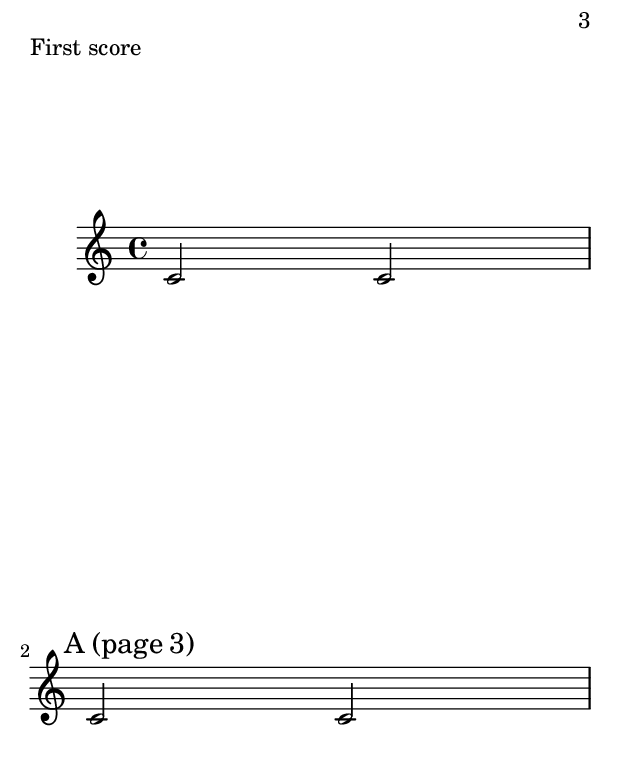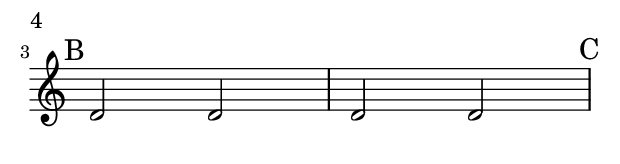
%% DO NOT EDIT this file manually; it is automatically
%% generated from LSR http://lsr.dsi.unimi.it
%% Make any changes in LSR itself, or in Documentation/snippets/new/ ,
%% and then run scripts/auxiliar/makelsr.py
%%
%% This file is in the public domain.
\version "2.17.20"

\header {
  lsrtags = "spacing"

  texidoc = "
Page labels may be placed inside music or at top-level, and referred to
in markups.

"
  doctitle = "Page label"
} % begin verbatim


#(set-default-paper-size "a6")

#(define-markup-command (toc-line layout props label text)
  (symbol? markup?)
  (interpret-markup layout props
   (markup #:fill-line (text #:page-ref label "8" "?"))))

\book {
  \markup \huge \fill-line { \null Title Page \null }

  \pageBreak

  \label #'toc
  \markup \column {
    \large \fill-line { \null Table of contents \null }
    \toc-line #'toc "Table of contents"
    \toc-line #'firstScore "First Score"
    \toc-line #'markA "Mark A"
    \toc-line #'markB "Mark B"
    \toc-line #'markC "Mark C"
    \toc-line #'unknown "Unknown label"
  }

  \pageBreak

  \label #'firstScore
  \score {
    \new Staff \relative c' {
      c2 c
      \mark \markup {
        A (page \concat { \page-ref #'markA "0" "?" ) }
      } \label #'markA
      c2 c
      \pageBreak
      \mark "B" \label #'markB
      d2 d
      d2 d
      \once \override Score.RehearsalMark.break-visibility =
        #begin-of-line-invisible
      \mark "C" \label #'markC
    }
    \header { piece = "First score" }
  }
}
